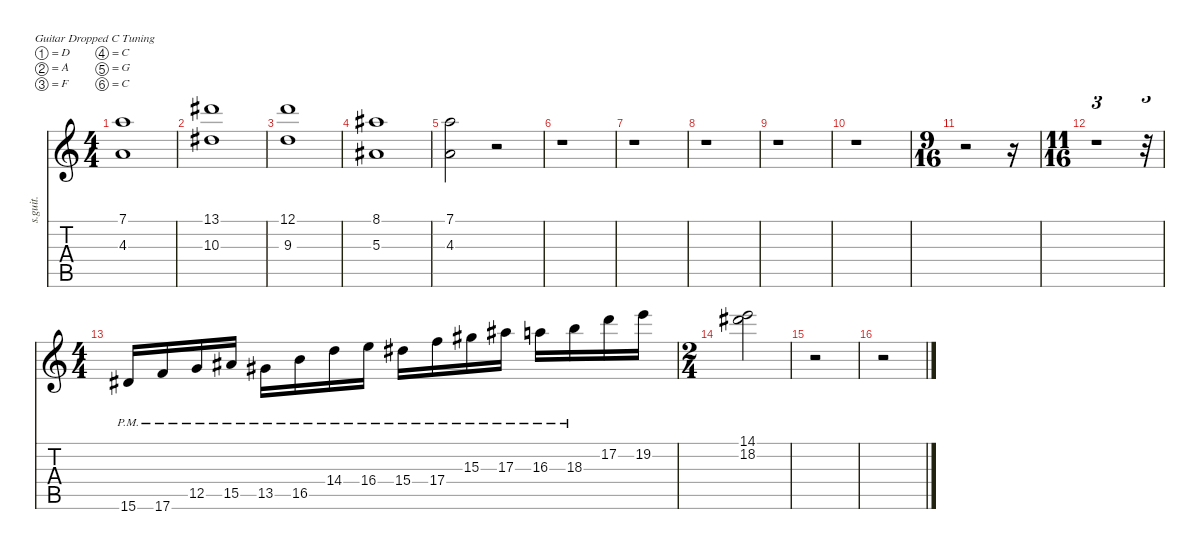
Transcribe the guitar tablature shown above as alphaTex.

\defaultSystemsLayout 4
\hideDynamics
\bracketExtendMode nobrackets
\track ("Sub-Guitar" "s.guit.") {instrument distortionguitar}
\staff {score tabs}
\tuning (D4 A3 F3 C3 G2 C2)
\ts (4 4)
\tempo (106 hide)
\clef g2
\ks c
(7.1 4.3).1{lyrics (0 "") lyrics (1 "") lyrics (2 "") lyrics (3 "") lyrics (4 "") dy f} |
(13.1{acc #} 10.3{acc #}).1{lyrics (0 "") lyrics (1 "") lyrics (2 "") lyrics (3 "") lyrics (4 "")} |
(12.1 9.3).1{lyrics (0 "") lyrics (1 "") lyrics (2 "") lyrics (3 "") lyrics (4 "")} |
(8.1{acc #} 5.3{acc #}).1{lyrics (0 "") lyrics (1 "") lyrics (2 "") lyrics (3 "") lyrics (4 "")} |
(7.1 4.3).2{lyrics (0 "") lyrics (1 "") lyrics (2 "") lyrics (3 "") lyrics (4 "")} r.2 |
r.1 |
r.1 |
r.1 |
r.1 |
r.1 |
\ts (9 16)
\beaming (8 2 2 2 2)
r.2 r.16 |
\ts (11 16)
\beaming (8 2 2 2 2)
r.1{tu (3 2)} r.32{tu (3 2)} |
\ts (4 4)
\beaming (8 2 2 2 2)
15.6{pm acc #}.16{lyrics (0 "") lyrics (1 "") lyrics (2 "") lyrics (3 "") lyrics (4 "")} 17.6{pm}.16{lyrics (0 "") lyrics (1 "") lyrics (2 "") lyrics (3 "") lyrics (4 "")} 12.5{pm}.16{lyrics (0 "") lyrics (1 "") lyrics (2 "") lyrics (3 "") lyrics (4 "")} 15.5{pm acc #}.16{lyrics (0 "") lyrics (1 "") lyrics (2 "") lyrics (3 "") lyrics (4 "")} 13.5{pm acc #}.16{lyrics (0 "") lyrics (1 "") lyrics (2 "") lyrics (3 "") lyrics (4 "")} 16.5{pm}.16{lyrics (0 "") lyrics (1 "") lyrics (2 "") lyrics (3 "") lyrics (4 "")} 14.4{pm}.16{lyrics (0 "") lyrics (1 "") lyrics (2 "") lyrics (3 "") lyrics (4 "")} 16.4{pm}.16{lyrics (0 "") lyrics (1 "") lyrics (2 "") lyrics (3 "") lyrics (4 "")} 15.4{pm acc #}.16{lyrics (0 "") lyrics (1 "") lyrics (2 "") lyrics (3 "") lyrics (4 "")} 17.4{pm}.16{lyrics (0 "") lyrics (1 "") lyrics (2 "") lyrics (3 "") lyrics (4 "")} 15.3{pm acc #}.16{lyrics (0 "") lyrics (1 "") lyrics (2 "") lyrics (3 "") lyrics (4 "")} 17.3{pm acc #}.16{lyrics (0 "") lyrics (1 "") lyrics (2 "") lyrics (3 "") lyrics (4 "")} 16.3{pm}.16{lyrics (0 "") lyrics (1 "") lyrics (2 "") lyrics (3 "") lyrics (4 "")} 18.3{pm}.16{lyrics (0 "") lyrics (1 "") lyrics (2 "") lyrics (3 "") lyrics (4 "")} 17.2.16{lyrics (0 "") lyrics (1 "") lyrics (2 "") lyrics (3 "") lyrics (4 "")} 19.2.16{lyrics (0 "") lyrics (1 "") lyrics (2 "") lyrics (3 "") lyrics (4 "")} |
\ts (2 4)
\beaming (8 2 2 2 2)
(14.1 18.2{acc #}).2{lyrics (0 "") lyrics (1 "") lyrics (2 "") lyrics (3 "") lyrics (4 "")} |
r.2 |
r.2
